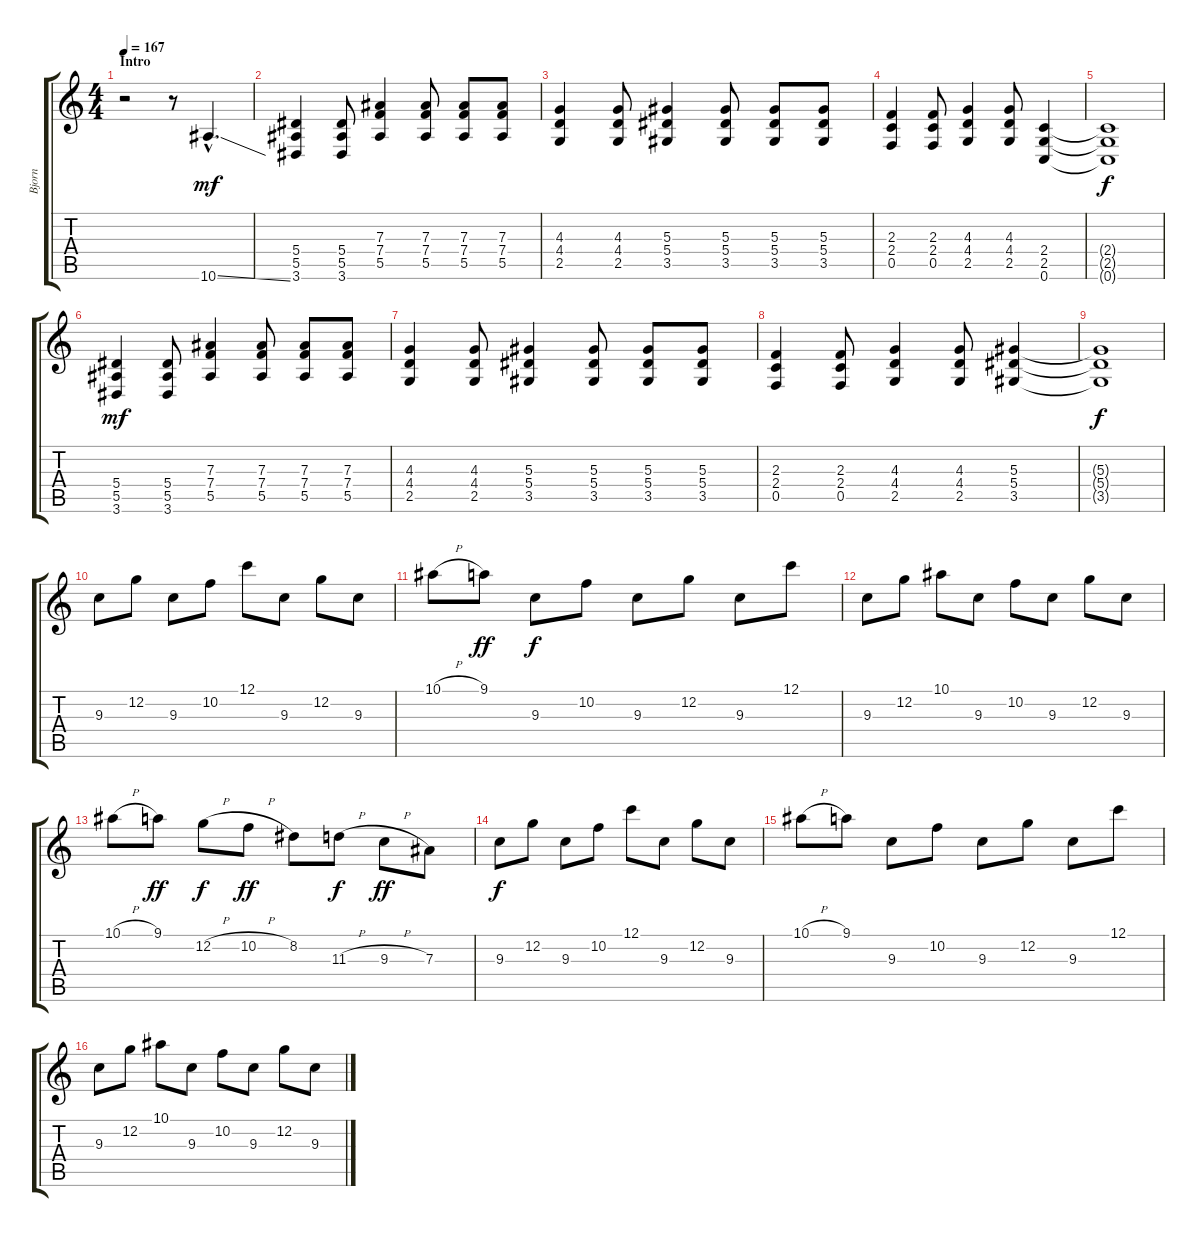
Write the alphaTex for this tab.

\track ("Bjorn" "Bjorn") {instrument distortionguitar}
\staff {score tabs}
\tuning (C4 G3 Eb3 Bb2 F2 C2) {hide}
\ts (4 4)
\section ("" "Intro")
\tempo 167
\clef g2
\ks c
r.2{dy mf instrument distortionguitar} r.8 10.6{ss hac}.4{d} |
(5.4 5.5 3.6).4 (5.4 5.5 3.6).8 (7.3 7.4 5.5).4 (7.3 7.4 5.5).8 (7.3 7.4 5.5).8 (7.3 7.4 5.5).8 |
(4.3 4.4 2.5).4 (4.3 4.4 2.5).8 (5.3 5.4 3.5).4 (5.3 5.4 3.5).8 (5.3 5.4 3.5).8 (5.3 5.4 3.5).8 |
(2.3 2.4 0.5).4 (2.3 2.4 0.5).8 (4.3 4.4 2.5).4 (4.3 4.4 2.5).8 (2.4 2.5 0.6).4 |
(2.4{t} 2.5{t} 0.6{t}).1{dy f} |
(5.4 5.5 3.6).4{dy mf} (5.4 5.5 3.6).8 (7.3 7.4 5.5).4 (7.3 7.4 5.5).8 (7.3 7.4 5.5).8 (7.3 7.4 5.5).8 |
(4.3 4.4 2.5).4 (4.3 4.4 2.5).8 (5.3 5.4 3.5).4 (5.3 5.4 3.5).8 (5.3 5.4 3.5).8 (5.3 5.4 3.5).8 |
(2.3 2.4 0.5).4 (2.3 2.4 0.5).8 (4.3 4.4 2.5).4 (4.3 4.4 2.5).8 (5.3 5.4 3.5).4 |
(5.3{t} 5.4{t} 3.5{t}).1{dy f} |
9.3.8 12.2.8 9.3.8 10.2.8 12.1.8 9.3.8 12.2.8 9.3.8 |
10.1{h}.8 9.1.8{dy ff} 9.3.8{dy f} 10.2.8 9.3.8 12.2.8 9.3.8 12.1.8 |
9.3.8 12.2.8 10.1.8 9.3.8 10.2.8 9.3.8 12.2.8 9.3.8 |
10.1{h}.8 9.1.8{dy ff} 12.2{h}.8{dy f} 10.2{h}.8{dy ff} 8.2.8 11.3{h}.8{dy f} 9.3{h}.8{dy ff} 7.3.8 |
9.3.8{dy f} 12.2.8 9.3.8 10.2.8 12.1.8 9.3.8 12.2.8 9.3.8 |
10.1{h}.8 9.1.8 9.3.8 10.2.8 9.3.8 12.2.8 9.3.8 12.1.8 |
9.3.8 12.2.8 10.1.8 9.3.8 10.2.8 9.3.8 12.2.8 9.3.8
